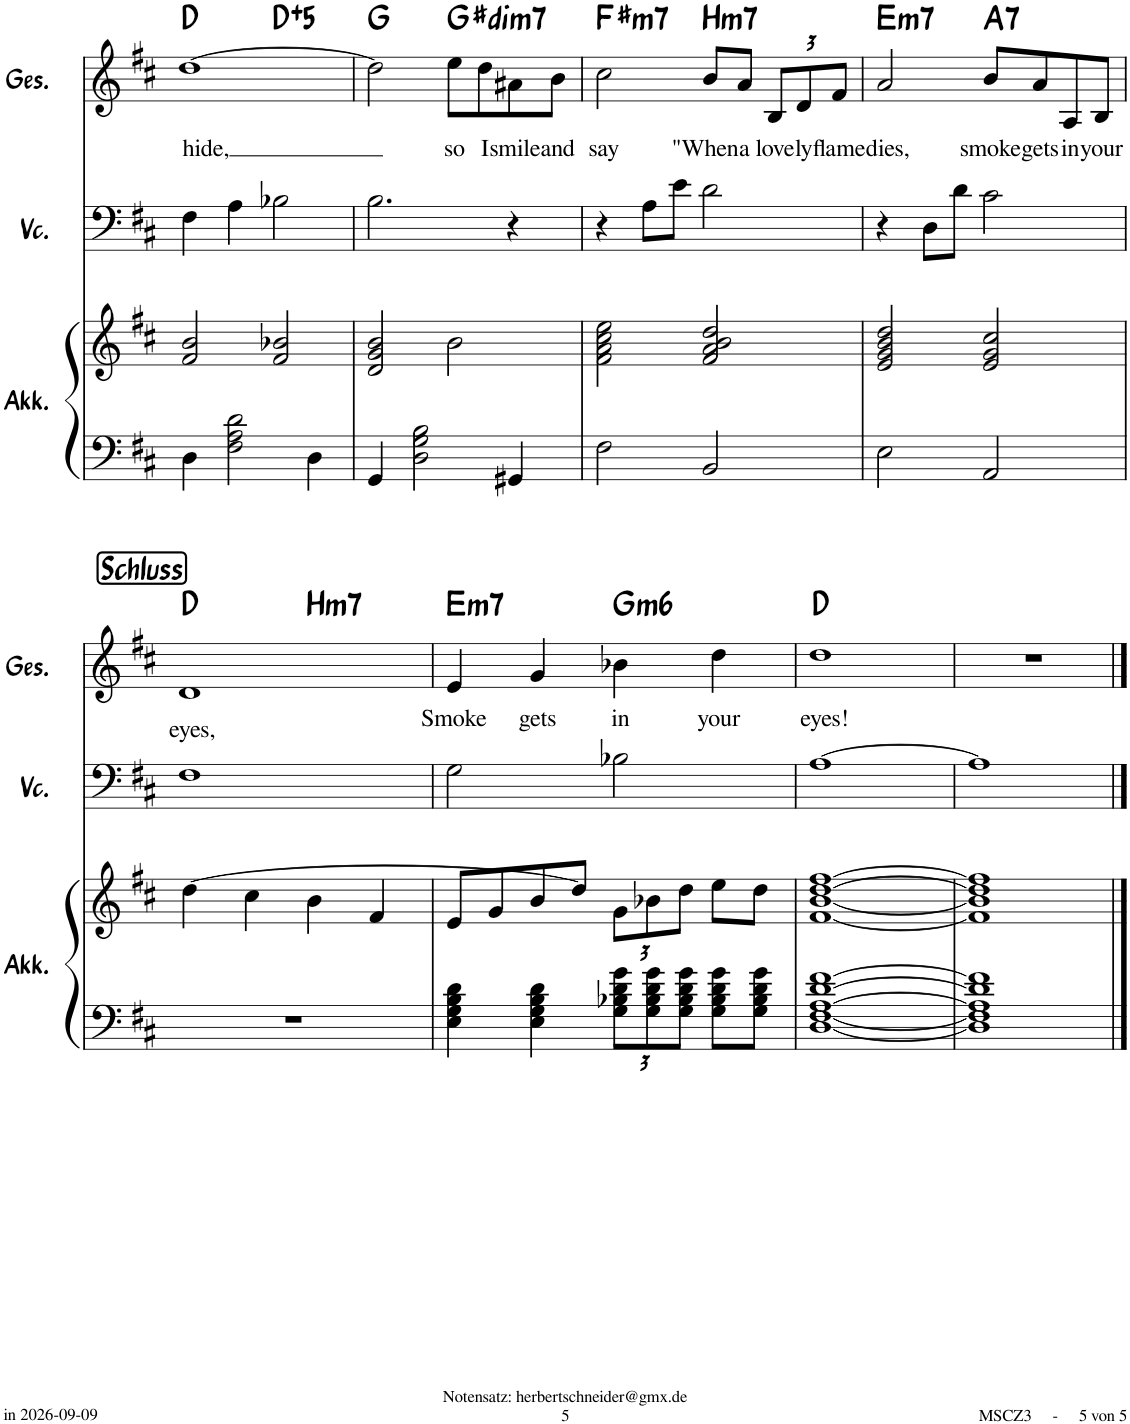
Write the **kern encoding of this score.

**kern	**kern	**kern	**kern	**text	**harte
*part3	*part3	*part2	*part1	*part1	*part1
*staff4	*staff3	*staff2	*staff1	*staff1	*
*I"Akkordeon	*	*I"Violoncello	*I"Gesang	*	*
*I'Akk.	*	*I'Vc.	*I'Ges.	*	*
!!LO:PB:g=z
*clefF4	*clefG2	*clefF4	*clefG2	*	*
*k[f#c#]	*k[f#c#]	*k[f#c#]	*k[f#c#]	*	*
*M4/4	*M4/4	*M4/4	*M4/4	*	*
=25	=25	=25	=25	=25	=25
!	!	!	!	!LO:LY:b	!
*	*	*	*^	*	*
4D\	2f#/ 2b/	4F#\	[1dd	2ryy	hide,	D:maj
2F#\ 2A\ 2d\	.	4A\	.	.	.	.
!	!	!	!	!	!	!LO:H:kt=5
.	2f#/ 2b-X/	2B-X\	.	2ryy	.	D:(1,5)
4D\	.	.	.	.	.	.
*	*	*	*v	*v	*	*
=26	=26	=26	=26	=26	=26
4GG/	2d/ 2g/ 2b/	2.B\	2dd\]	.	G:maj
2D\ 2G\ 2B\	.	.	.	.	.
!	!	!	!	!LO:LY:b	!LO:H:kt=dim7
.	2b\	.	8ee\L	so	G#:dim7
!	!	!	!	!LO:LY:b	!
.	.	.	8dd\	I	.
!	!	!	!	!LO:LY:b	!
4GG#X/	.	4r	8a#X\	smile	.
!	!	!	!	!LO:LY:b	!
.	.	.	8b\J	and	.
=27	=27	=27	=27	=27	=27
!	!	!	!	!LO:LY:b	!LO:H:kt=m7
2F#\	2f#\ 2a\ 2cc#\ 2ee\	4r	2cc#\	say	F#:min7
.	.	8A\L	.	.	.
.	.	8e\J	.	.	.
!	!	!	!	!LO:LY:b	!LO:H:kt=Hm7
2BB/	2f#/ 2a/ 2b/ 2dd/	2d\	8b/L	"When	N
!	!	!	!	!LO:LY:b	!
.	.	.	8a/J	a	.
*	*	*	*Xbrackettup	*	*
!	!	!	!	!LO:LY:b	!
.	.	.	12B/L	love-	.
!	!	!	!	!LO:LY:b	!
.	.	.	12d/	-ly	.
!	!	!	!	!LO:LY:b	!
.	.	.	12f#/J	flame	.
=28	=28	=28	=28	=28	=28
!	!	!	!	!LO:LY:b	!LO:H:kt=m7
2E\	2e/ 2g/ 2b/ 2dd/	4r	2a/	dies,	E:min7
.	.	8D\L	.	.	.
.	.	8d\J	.	.	.
!	!	!	!	!LO:LY:b	!LO:H:kt=7
2AA/	2e/ 2g/ 2cc#/	2c#\	8b/L	smoke	A:7
!	!	!	!	!LO:LY:b	!
.	.	.	8a/	gets	.
!	!	!	!	!LO:LY:b	!
.	.	.	8A/	in	.
!	!	!	!	!LO:LY:b	!
.	.	.	8B/J	your	.
!!LO:LB:g=z
!!LO:REH:place=s1:a:rj:fs=14:t=Schluss
=29	=29	=29	=29	=29	=29
!	!	!	!	!LO:LY:b	!LO:H:n=2:kt=Hm7
1r	[4dd\	1F#	1d	eyes,	D:maj N
.	4cc#\	.	.	.	.
.	4b\	.	.	.	.
.	4f#/	.	.	.	.
=30	=30	=30	=30	=30	=30
!	!	!	!	!LO:LY:b	!LO:H:kt=m7
4E\ 4G\ 4B\ 4d\	8e/L	2G\	4e/	Smoke	E:min7
.	8g/	.	.	.	.
!	!	!	!	!LO:LY:b	!
4E\ 4G\ 4B\ 4d\	8b/	.	4g/	gets	.
.	8dd/J]	.	.	.	.
*Xbrackettup	*Xbrackettup	*	*	*	*
!	!	!	!	!LO:LY:b	!LO:H:kt=m6
12G\ 12B-X\ 12d\ 12g\L	12g\L	2B-X\	4b-X\	in	G:min6
12G\ 12B-\ 12d\ 12g\	12b-X\	.	.	.	.
12G\ 12B-\ 12d\ 12g\J	12dd\J	.	.	.	.
!	!	!	!	!LO:LY:b	!
8G\ 8B-\ 8d\ 8g\L	8ee\L	.	4dd\	your	.
8G\ 8B-\ 8d\ 8g\J	8dd\J	.	.	.	.
=31	=31	=31	=31	=31	=31
!	!	!	!	!LO:LY:b	!
[1D [1F# [1A [1d [1f#	[1f# [1b [1dd [1ff#	[1A	1dd	eyes!	D:maj
=32	=32	=32	=32	=32	=32
1D] 1F#] 1A] 1d] 1f#]	1f#] 1b] 1dd] 1ff#]	1A]	1r	.	.
==	==	==	==	==	==
*-	*-	*-	*-	*-	*-
